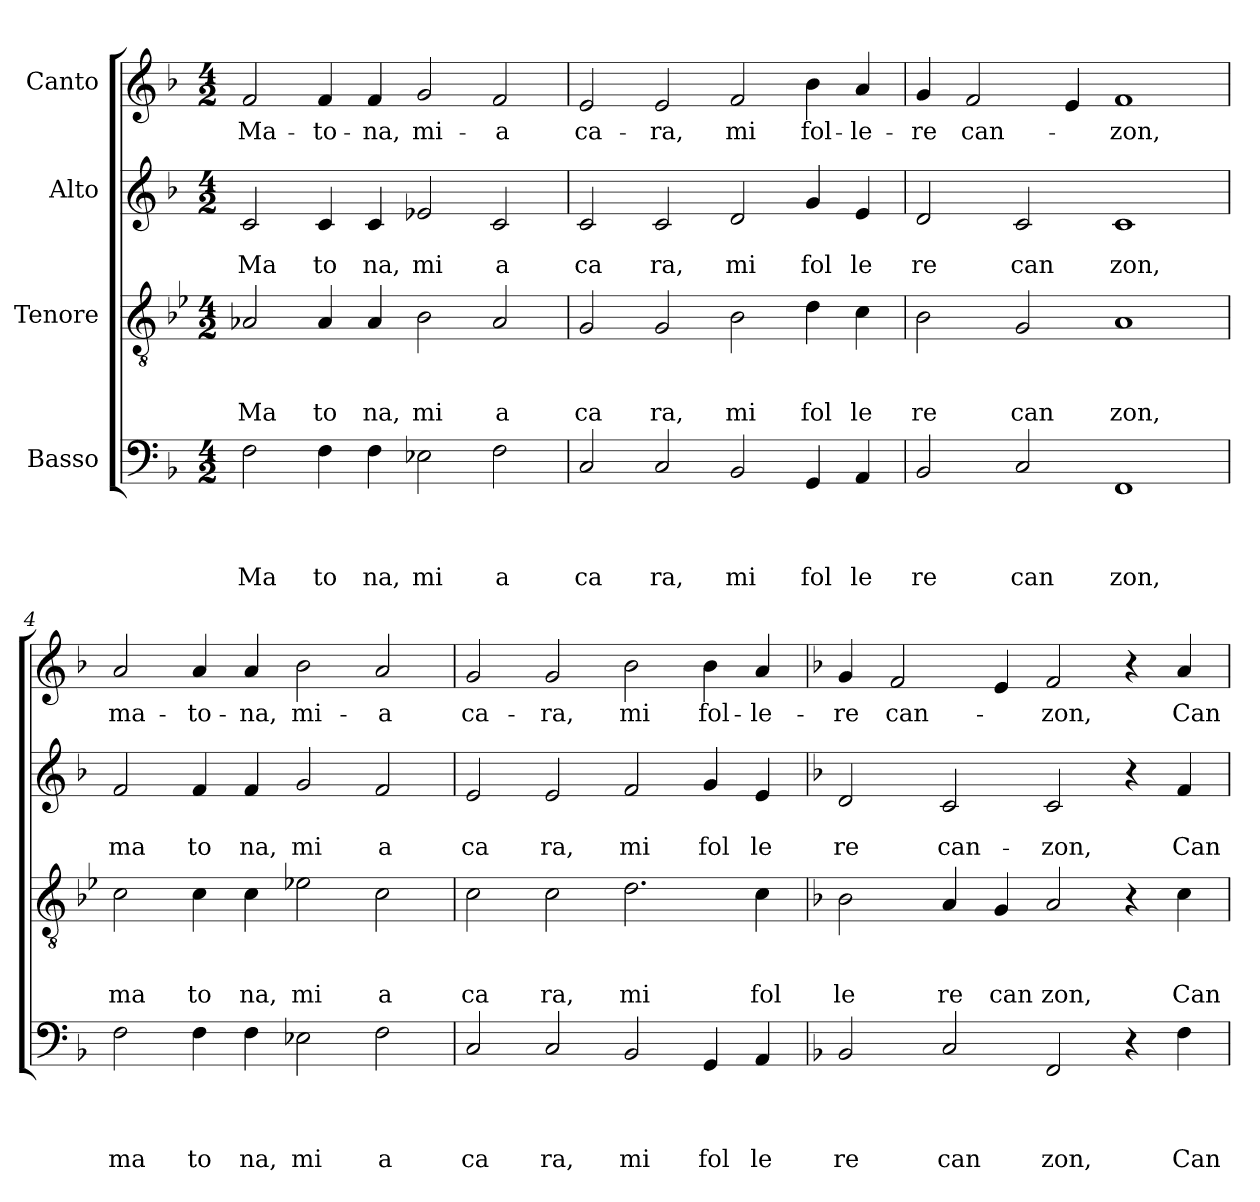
**kern	**text	**text	**text	**text	**kern	**text	**text	**text	**kern	**text	**text	**kern	**text
*part4	*part4	*part4	*part4	*part4	*part3	*part3	*part3	*part3	*part2	*part2	*part2	*part1	*part1
*staff4	*staff4	*staff4	*staff4	*staff4	*staff3	*staff3	*staff3	*staff3	*staff2	*staff2	*staff2	*staff1	*staff1
*I"Basso	*	*	*	*	*I"Tenore	*	*	*	*I"Alto	*	*	*I"Canto	*
*clefF4	*	*	*	*	*clefGv2	*	*	*	*clefG2	*	*	*clefG2	*
*ITrd-3c-5	*	*	*	*	*	*	*	*	*ITrd-3c-5	*	*	*ITrd-3c-5	*
*k[b-e-]	*	*	*	*	*k[b-e-]	*	*	*	*k[b-e-]	*	*	*k[b-e-]	*
*B-:	*	*	*	*	*B-:	*	*	*	*B-:	*	*	*B-:	*
*M4/2	*	*	*	*	*M4/2	*	*	*	*M4/2	*	*	*M4/2	*
=1	=1	=1	=1	=1	=1	=1	=1	=1	=1	=1	=1	=1	=1
!	!	!	!	!LO:LY:b	!	!	!	!LO:LY:b	!	!	!LO:LY:b	!	!LO:LY:b
2B-\	.	.	.	Ma	2A-X/	.	.	Ma	2f/	.	Ma	2b-/	Ma-
!	!	!	!	!LO:LY:b	!	!	!	!LO:LY:b	!	!	!LO:LY:b	!	!LO:LY:b
4B-\	.	.	.	to	4A-/	.	.	to	4f/	.	to	4b-/	-to-
!	!	!	!	!LO:LY:b	!	!	!	!LO:LY:b	!	!	!LO:LY:b	!	!LO:LY:b
4B-\	.	.	.	na,	4A-/	.	.	na,	4f/	.	na,	4b-/	-na,
!	!	!	!	!LO:LY:b	!	!	!	!LO:LY:b	!	!	!LO:LY:b	!	!LO:LY:b
2A-X\	.	.	.	mi	2B-\	.	.	mi	2a-X/	.	mi	2cc/	mi-
!	!	!	!	!LO:LY:b	!	!	!	!LO:LY:b	!	!	!LO:LY:b	!	!LO:LY:b
2B-\	.	.	.	a	2A-/	.	.	a	2f/	.	a	2b-/	-a
=2	=2	=2	=2	=2	=2	=2	=2	=2	=2	=2	=2	=2	=2
!	!	!	!	!LO:LY:b	!	!	!	!LO:LY:b	!	!	!LO:LY:b	!	!LO:LY:b
2F/	.	.	.	ca	2G/	.	.	ca	2f/	.	ca	2a/	ca-
!	!	!	!	!LO:LY:b	!	!	!	!LO:LY:b	!	!	!LO:LY:b	!	!LO:LY:b
2F/	.	.	.	ra,	2G/	.	.	ra,	2f/	.	ra,	2a/	-ra,
!	!	!	!	!LO:LY:b	!	!	!	!LO:LY:b	!	!	!LO:LY:b	!	!LO:LY:b
2E-/	.	.	.	mi	2B-\	.	.	mi	2g/	.	mi	2b-/	mi
!	!	!	!	!LO:LY:b	!	!	!	!LO:LY:b	!	!	!LO:LY:b	!	!LO:LY:b
4C/	.	.	.	fol	4d\	.	.	fol	4cc/	.	fol	4ee-\	fol-
!	!	!	!	!LO:LY:b	!	!	!	!LO:LY:b	!	!	!LO:LY:b	!	!LO:LY:b
4D/	.	.	.	le	4c\	.	.	le	4a/	.	le	4dd/	-le-
=3	=3	=3	=3	=3	=3	=3	=3	=3	=3	=3	=3	=3	=3
!	!	!	!	!LO:LY:b	!	!	!	!LO:LY:b	!	!	!LO:LY:b	!	!LO:LY:b
2E-/	.	.	.	re	2B-\	.	.	re	2g/	.	re	4cc/	-re
!	!	!	!	!	!	!	!	!	!	!	!	!	!LO:LY:b
.	.	.	.	.	.	.	.	.	.	.	.	2b-/	can-
!	!	!	!	!LO:LY:b	!	!	!	!LO:LY:b	!	!	!LO:LY:b	!	!
2F/	.	.	.	can	2G/	.	.	can	2f/	.	can	.	.
.	.	.	.	.	.	.	.	.	.	.	.	4a/	.
!	!	!	!	!LO:LY:b	!	!	!	!LO:LY:b	!	!	!LO:LY:b	!	!LO:LY:b
1BB-	.	.	.	zon,	1A	.	.	zon,	1f	.	zon,	1b-	-zon,
=4	=4	=4	=4	=4	=4	=4	=4	=4	=4	=4	=4	=4	=4
!	!	!	!	!LO:LY:b	!	!	!	!LO:LY:b	!	!	!LO:LY:b	!	!LO:LY:b
2B-\	.	.	.	ma	2c\	.	.	ma	2b-/	.	ma	2dd/	ma-
!	!	!	!	!LO:LY:b	!	!	!	!LO:LY:b	!	!	!LO:LY:b	!	!LO:LY:b
4B-\	.	.	.	to	4c\	.	.	to	4b-/	.	to	4dd/	-to-
!	!	!	!	!LO:LY:b	!	!	!	!LO:LY:b	!	!	!LO:LY:b	!	!LO:LY:b
4B-\	.	.	.	na,	4c\	.	.	na,	4b-/	.	na,	4dd/	-na,
!	!	!	!	!LO:LY:b	!	!	!	!LO:LY:b	!	!	!LO:LY:b	!	!LO:LY:b
2A-X\	.	.	.	mi	2e-X\	.	.	mi	2cc/	.	mi	2ee-\	mi-
!	!	!	!	!LO:LY:b	!	!	!	!LO:LY:b	!	!	!LO:LY:b	!	!LO:LY:b
2B-\	.	.	.	a	2c\	.	.	a	2b-/	.	a	2dd/	-a
=5	=5	=5	=5	=5	=5	=5	=5	=5	=5	=5	=5	=5	=5
!	!	!	!	!LO:LY:b	!	!	!	!LO:LY:b	!	!	!LO:LY:b	!	!LO:LY:b
2F/	.	.	.	ca	2c\	.	.	ca	2a/	.	ca	2cc</	ca-
!	!	!	!	!LO:LY:b	!	!	!	!LO:LY:b	!	!	!LO:LY:b	!	!LO:LY:b
2F/	.	.	.	ra,	2c\	.	.	ra,	2a/	.	ra,	2cc/	-ra,
!	!	!	!	!LO:LY:b	!	!	!	!LO:LY:b	!	!	!LO:LY:b	!	!LO:LY:b
2E-/	.	.	.	mi	2.d\	.	.	mi	2b-/	.	mi	2ee-\	mi
!	!	!	!	!LO:LY:b	!	!	!	!	!	!	!LO:LY:b	!	!LO:LY:b
4C/	.	.	.	fol	.	.	.	.	4cc/	.	fol	4ee-\	fol-
!	!	!	!	!LO:LY:b	!	!	!	!LO:LY:b	!	!	!LO:LY:b	!	!LO:LY:b
4D/	.	.	.	le	4c\	.	.	fol	4a/	.	le	4dd/	-le-
!!LO:LB:g=z
=6	=6	=6	=6	=6	=6	=6	=6	=6	=6	=6	=6	=6	=6
*	*	*	*	*	*k[b-]	*	*	*	*	*	*	*	*
*	*	*	*	*	*F:	*	*	*	*	*	*	*	*
!	!	!	!	!LO:LY:b	!	!	!	!LO:LY:b	!	!	!LO:LY:b	!	!LO:LY:b
2E-/	.	.	.	re	2B-\	.	.	le	2g/	.	re	4cc/	-re
!	!	!	!	!	!	!	!	!	!	!	!	!	!LO:LY:b
.	.	.	.	.	.	.	.	.	.	.	.	2b-/	can-
!	!	!	!	!LO:LY:b	!	!	!	!LO:LY:b	!	!	!LO:LY:b	!	!
2F/	.	.	.	can	4A/	.	.	re	2f/	.	can-	.	.
!	!	!	!	!	!	!	!	!LO:LY:b	!	!	!	!	!
.	.	.	.	.	4G/	.	.	can	.	.	.	4a/	.
!	!	!	!	!LO:LY:b	!	!	!	!LO:LY:b	!	!	!LO:LY:b	!	!LO:LY:b
2BB-/	.	.	.	zon,	2A/	.	.	zon,	2f/	.	-zon,	2b-/	-zon,
4r	.	.	.	.	4r	.	.	.	4r	.	.	4r	.
!	!	!	!	!LO:LY:b	!	!	!	!LO:LY:b	!	!	!LO:LY:b	!	!LO:LY:b
4B-\	.	.	.	Can	4c\	.	.	Can	4b-/	.	Can-	4dd/	Can-
=	=	=	=	=	=	=	=	=	=	=	=	=	=
*-	*-	*-	*-	*-	*-	*-	*-	*-	*-	*-	*-	*-	*-
